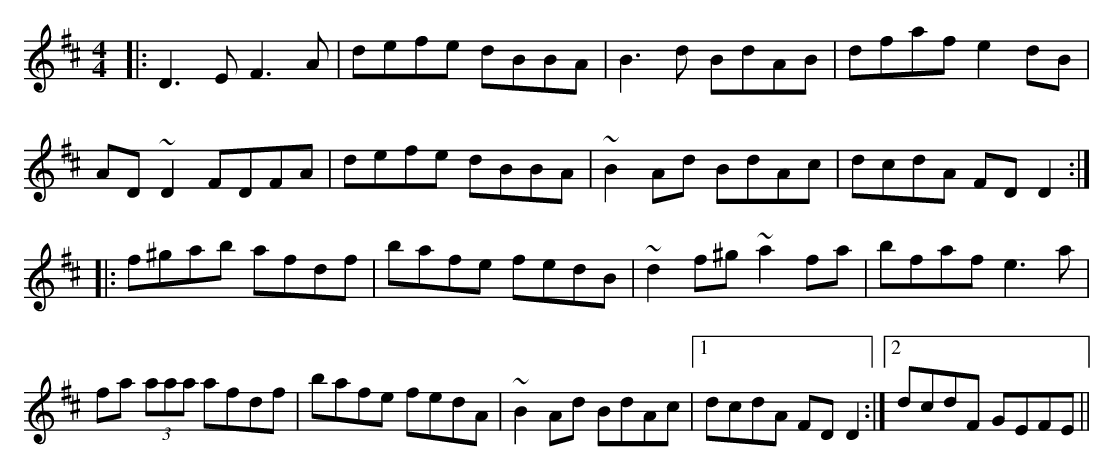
X:1
M:4/4
K:D
|:D3 E F3 A|defe dBBA|B3 d BdAB|dfaf e2 dB|
AD ~D2 FDFA|defe dBBA|~B2 Ad BdAc|dcdA FD D2:|
|:f^gab afdf|bafe fedB|~d2 f^g ~a2 fa|bfaf e3 a|
fa (3aaa afdf|bafe fedA|~B2 Ad BdAc|1 dcdA FD D2:|2 dcdF GEFE||
